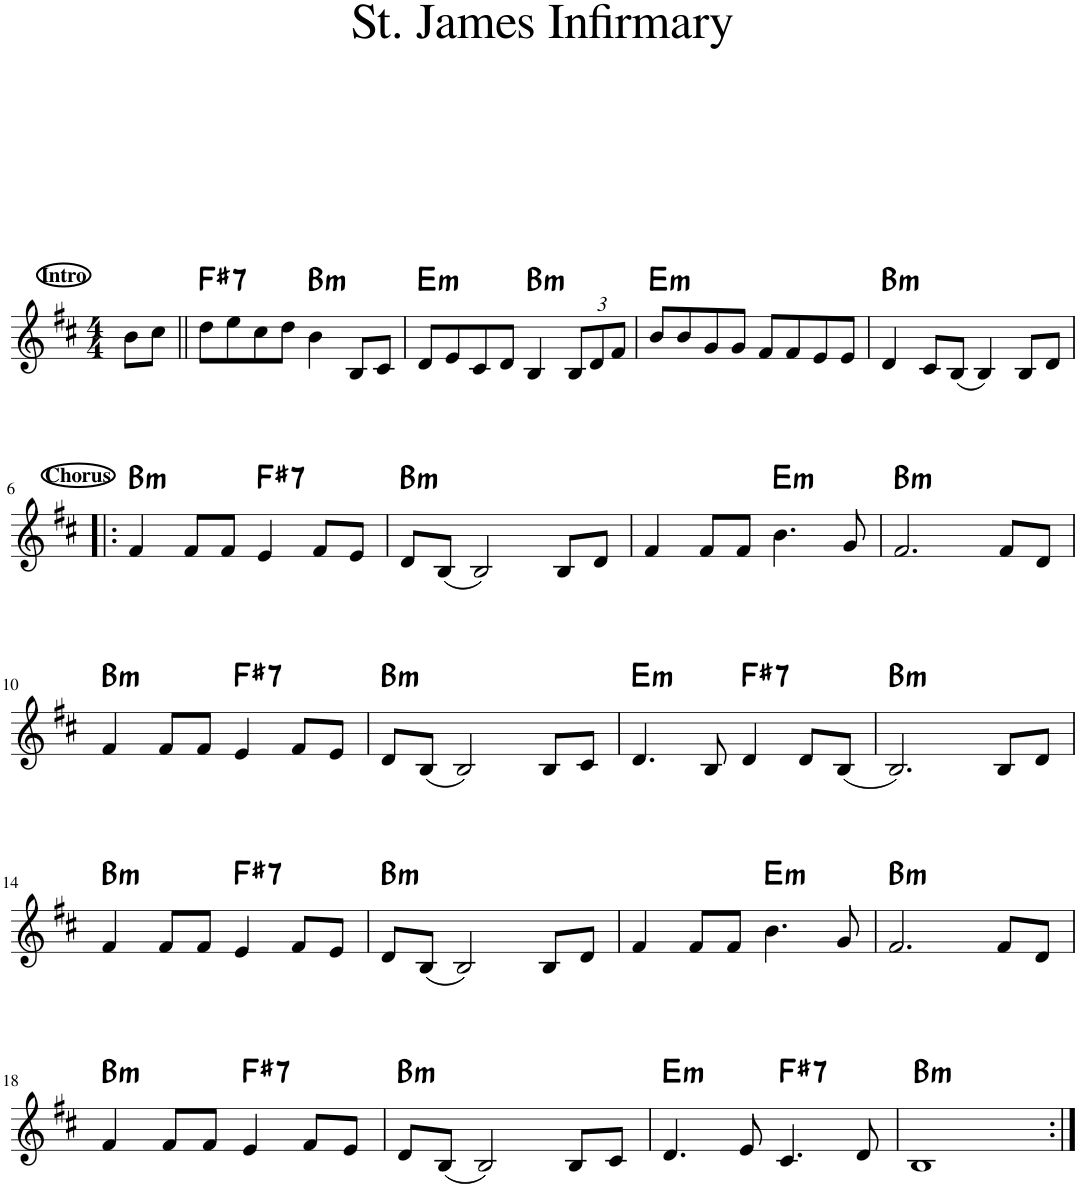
**kern	**harte
*part1	*part1
*staff1	*
*I"Piano	*
*I'Pno.	*
*clefG2	*
*k[f#c#]	*
*M4/4	*
=1	=1
8b\L	.
8cc#\J	.
=2||	=2||
!LO:TX:a:B:t=Intro	!LO:H:kt=7
8dd\L	F#:7
8ee\	.
8cc#\	.
8dd\J	.
!	!LO:H:kt=m
4b\	B:min
8B/L	.
8c#/J	.
=3	=3
!	!LO:H:kt=m
8d/L	E:min
8e/	.
8c#/	.
8d/J	.
!	!LO:H:kt=m
4B/	B:min
*Xbrackettup	*
12B/L	.
12d/	.
12f#/J	.
=4	=4
!	!LO:H:kt=m
8b/L	E:min
8b/	.
8g/	.
8g/J	.
8f#/L	.
8f#/	.
8e/	.
8e/J	.
=5	=5
!	!LO:H:kt=m
4d/	B:min
8c#/L	.
(8B/J	.
4B/)	.
8B/L	.
8d/J	.
!!LO:LB:g=z
=6!|:	=6!|:
!LO:TX:a:B:t=Chorus	!LO:H:kt=m
4f#/	B:min
8f#/L	.
8f#/J	.
!	!LO:H:kt=7
4e/	F#:7
8f#/L	.
8e/J	.
=7	=7
!	!LO:H:kt=m
8d/L	B:min
(8B/J	.
2B/)	.
8B/L	.
8d/J	.
=8	=8
4f#/	.
8f#/L	.
8f#/J	.
!	!LO:H:kt=m
4.b\	E:min
8g/	.
=9	=9
!	!LO:H:kt=m
2.f#/	B:min
8f#/L	.
8d/J	.
!!LO:LB:g=z
=10	=10
!	!LO:H:kt=m
4f#/	B:min
8f#/L	.
8f#/J	.
!	!LO:H:kt=7
4e/	F#:7
8f#/L	.
8e/J	.
=11	=11
!	!LO:H:kt=m
8d/L	B:min
(8B/J	.
2B/)	.
8B/L	.
8c#/J	.
=12	=12
!	!LO:H:kt=m
4.d/	E:min
8B/	.
!	!LO:H:kt=7
4d/	F#:7
8d/L	.
(8B/J	.
=13	=13
!	!LO:H:kt=m
2.B/)	B:min
8B/L	.
8d/J	.
!!LO:LB:g=z
=14	=14
!	!LO:H:kt=m
4f#/	B:min
8f#/L	.
8f#/J	.
!	!LO:H:kt=7
4e/	F#:7
8f#/L	.
8e/J	.
=15	=15
!	!LO:H:kt=m
8d/L	B:min
(8B/J	.
2B/)	.
8B/L	.
8d/J	.
=16	=16
4f#/	.
8f#/L	.
8f#/J	.
!	!LO:H:kt=m
4.b\	E:min
8g/	.
=17	=17
!	!LO:H:kt=m
2.f#/	B:min
8f#/L	.
8d/J	.
!!LO:LB:g=z
=18	=18
!	!LO:H:kt=m
4f#/	B:min
8f#/L	.
8f#/J	.
!	!LO:H:kt=7
4e/	F#:7
8f#/L	.
8e/J	.
=19	=19
!	!LO:H:kt=m
8d/L	B:min
(8B/J	.
2B/)	.
8B/L	.
8c#/J	.
=20	=20
!	!LO:H:kt=m
4.d/	E:min
8e/	.
!	!LO:H:kt=7
4.c#/	F#:7
8d/	.
=21	=21
!	!LO:H:kt=m
1B	B:min
=:|!	=:|!
*-	*-
